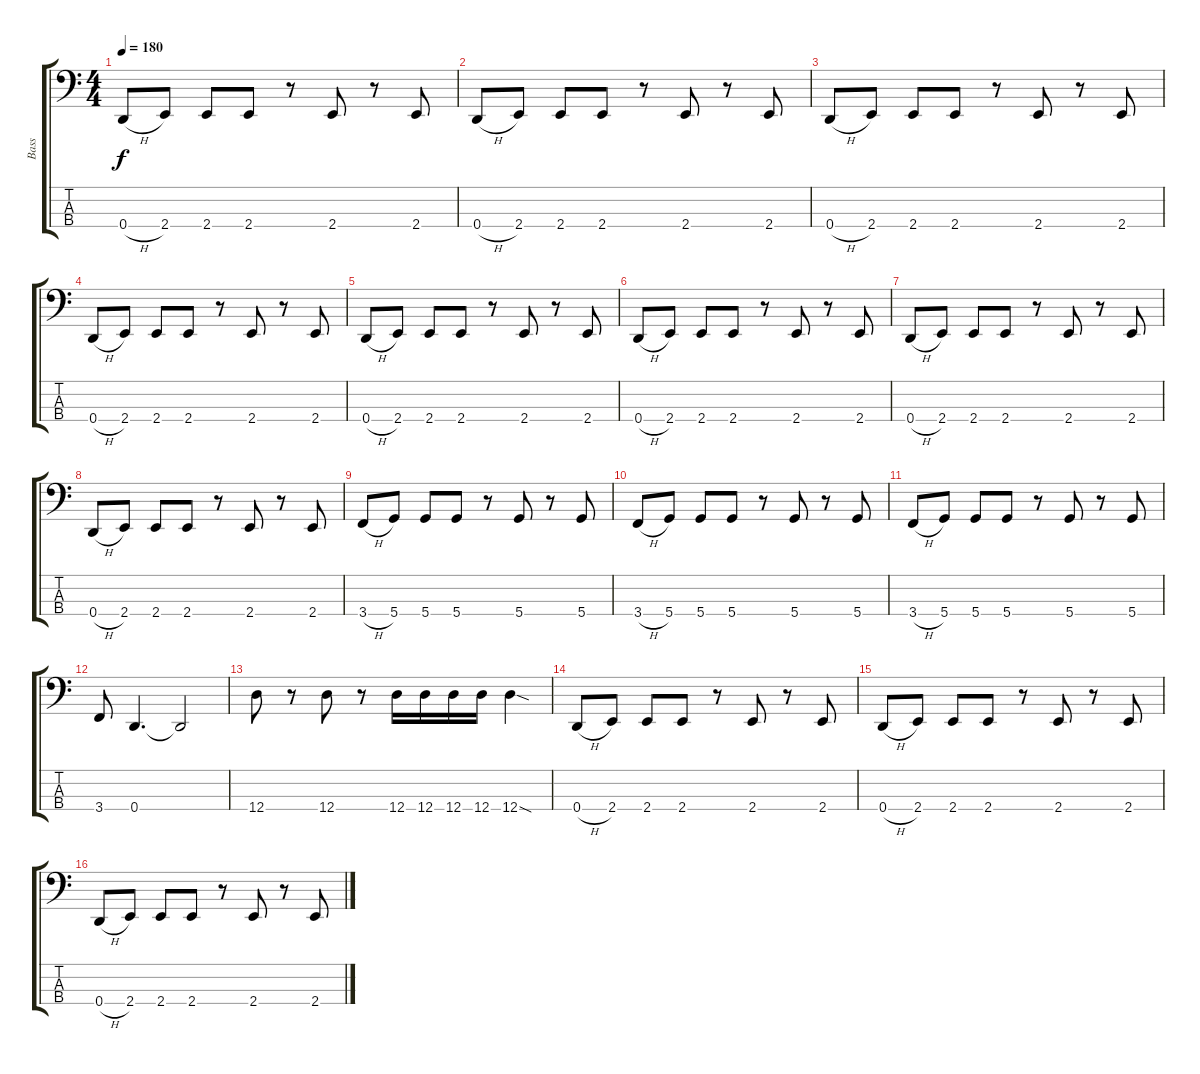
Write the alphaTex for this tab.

\track ("Bass" "Bass") {instrument distortionguitar}
\staff {score tabs}
\tuning (F2 C2 G1 D1) {hide}
\ts (4 4)
\tempo 180
\clef f4
\ks c
0.4{h}.8{dy f} 2.4.8 2.4.8 2.4.8 r.8 2.4.8 r.8 2.4.8 |
0.4{h}.8 2.4.8 2.4.8 2.4.8 r.8 2.4.8 r.8 2.4.8 |
0.4{h}.8 2.4.8 2.4.8 2.4.8 r.8 2.4.8 r.8 2.4.8 |
0.4{h}.8 2.4.8 2.4.8 2.4.8 r.8 2.4.8 r.8 2.4.8 |
0.4{h}.8 2.4.8 2.4.8 2.4.8 r.8 2.4.8 r.8 2.4.8 |
0.4{h}.8 2.4.8 2.4.8 2.4.8 r.8 2.4.8 r.8 2.4.8 |
0.4{h}.8 2.4.8 2.4.8 2.4.8 r.8 2.4.8 r.8 2.4.8 |
0.4{h}.8 2.4.8 2.4.8 2.4.8 r.8 2.4.8 r.8 2.4.8 |
3.4{h}.8 5.4.8 5.4.8 5.4.8 r.8 5.4.8 r.8 5.4.8 |
3.4{h}.8 5.4.8 5.4.8 5.4.8 r.8 5.4.8 r.8 5.4.8 |
3.4{h}.8 5.4.8 5.4.8 5.4.8 r.8 5.4.8 r.8 5.4.8 |
3.4.8 0.4.4{d} 0.4{t}.2 |
12.4.8 r.8 12.4.8 r.8 12.4.16 12.4.16 12.4.16 12.4.16 12.4{sod}.4 |
0.4{h}.8 2.4.8 2.4.8 2.4.8 r.8 2.4.8 r.8 2.4.8 |
0.4{h}.8 2.4.8 2.4.8 2.4.8 r.8 2.4.8 r.8 2.4.8 |
0.4{h}.8 2.4.8 2.4.8 2.4.8 r.8 2.4.8 r.8 2.4.8
